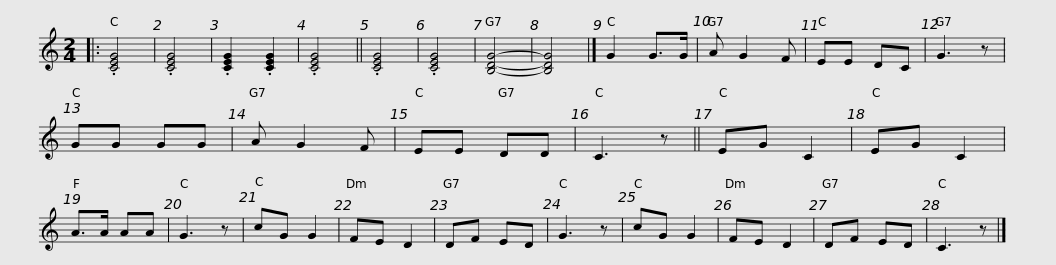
X:1
L:1/8
M:2/4
I:linebreak $
K:C
V:1 treble
V:1
|: .[CEG]4 | .[CEG]4 | .[CEG]2 .[CEG]2 | .[CEG]4 || .[CEG]4 | %5
 .[CEG]4 | [B,DG]4- | [B,DG]4 |] G2 G>G | A G2 F | %10
 EE DC | G3 z | GG GG | A G2 F |$ EE DD | %15
 C3 z || EG C2 | EG C2 | A>A AA | G3 z | %20
 cG G2 | FE D2 | DF ED | G3 z | cG G2 | %25
 FE D2 | DF ED |$ C3 z |] %28
